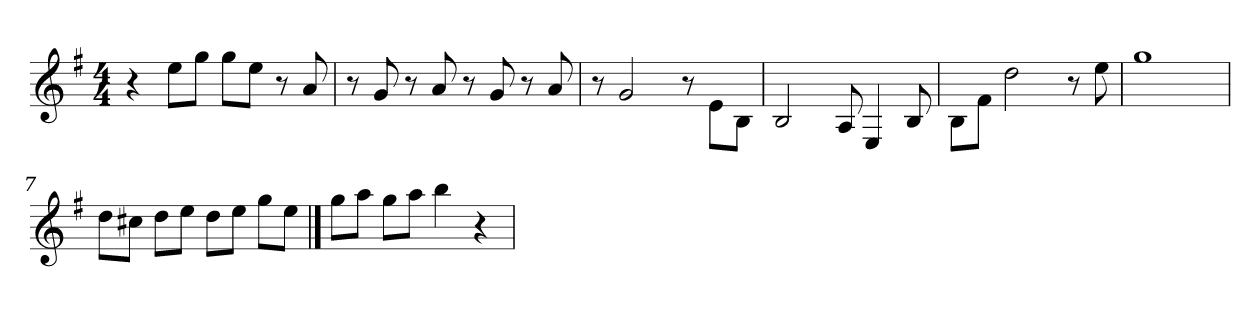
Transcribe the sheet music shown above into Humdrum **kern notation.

**kern
*part1
*staff1
*
*k[f#]
*G:
*M4/4
*MM170
=1
4r
8ee\L
8gg\J
8gg\L
8ee\J
8r
8a
=2
8r
8g
8r
8a
8r
8g
8r
8a
=3
8r
2g
8r
8e\L
8B\J
=4
2B
8A
4E
8B
!!LO:LB:g=z
=5
8B\L
8f#\J
2dd
8r
8ee
=6
1gg
=7
8dd\L
8cc#X\J
8dd\L
8ee\J
8dd\L
8ee\J
8gg\L
8ee\J
==8
8gg\L
8aa\J
8gg\L
8aa\J
4bb
4r
=
*-
